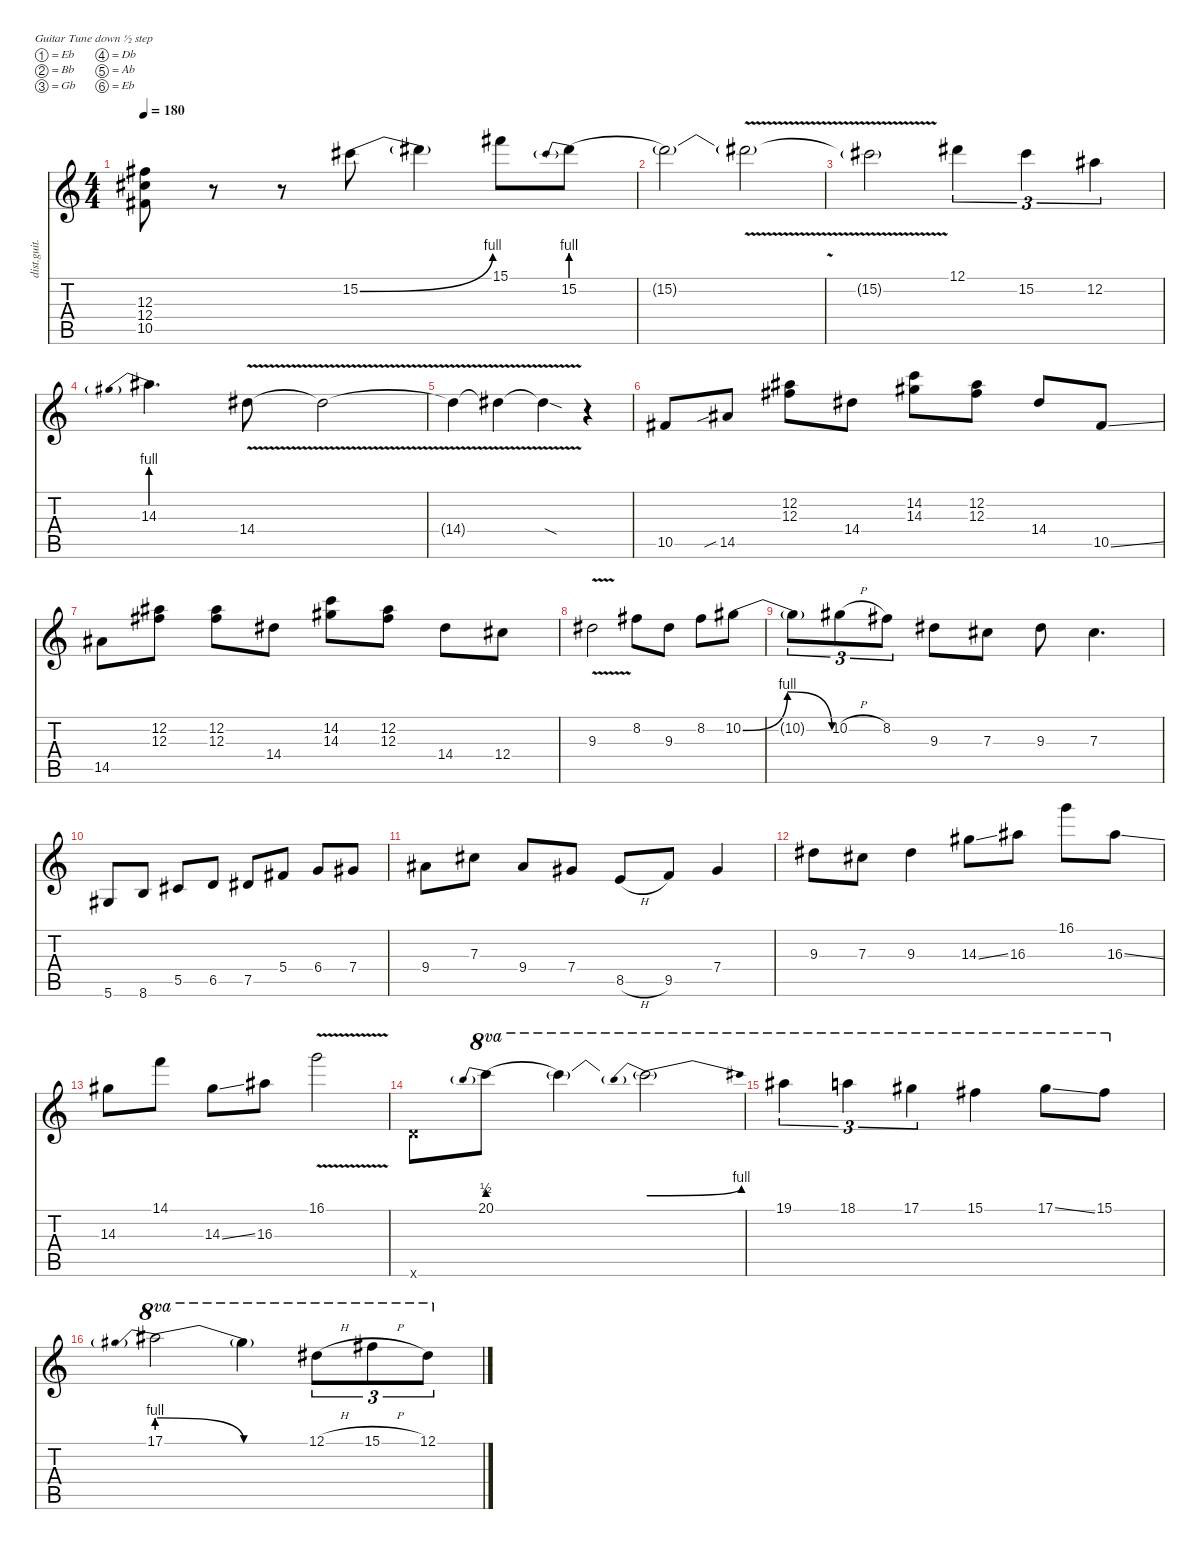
\defaultSystemsLayout 4
\hideDynamics
\bracketExtendMode nobrackets
\otherSystemsTrackNameOrientation horizontal
\track ("Guitar 1" "dist.guit.") {instrument distortionguitar}
\staff {score tabs}
\tuning (Eb4 Bb3 Gb3 Db3 Ab2 Eb2)
\ts (4 4)
\tempo 180
\clef g2
\ks c
(10.5{acc #} 12.4{acc #} 12.3{acc #}).8{dy f beam Down} r.8{beam Down} r.8{beam Down} 15.2{be (bend 0 0 15 4) acc #}.8{beam Down} 15.2{t}.4{beam Down} 15.1{acc #}.8{beam Down} 15.2{be (prebend 0 4 60 4)}.8{beam Down} |
15.2{t}.2{beam Down} 15.2{v t}.2{beam Down} |
15.2{v t acc #}.2{beam Down} 12.1{acc #}.4{tu (3 2) beam Down} 15.2{acc #}.4{tu (3 2) beam Down} 12.2{acc #}.4{tu (3 2) beam Down} |
14.3{be (prebend 0 4 60 4)}.4{d beam Down} 14.4{v acc #}.8{beam Down} 14.4{v t acc #}.2{beam Down} |
14.4{v t acc #}.4{beam Down} 14.4{v t acc #}.4{beam Down} 14.4{v sod t acc #}.4{beam Down} r.4{beam Down} |
10.5{acc #}.8{beam Up} 14.5{sib acc #}.8{beam Up} (12.2{acc #} 12.3{acc #}).8{beam Down} 14.4{acc #}.8{beam Down} (14.3{acc #} 14.2).8{beam Down} (12.2{acc #} 12.3{acc #}).8{beam Down} 14.4{acc #}.8{beam Up} 10.5{ss acc #}.8{beam Up} |
14.5{acc #}.8{beam Down} (12.2{acc #} 12.3{acc #}).8{beam Down} (12.3{acc #} 12.2{acc #}).8{beam Down} 14.4{acc #}.8{beam Down} (14.2 14.3{acc #}).8{beam Down} (12.3{acc #} 12.2{acc #}).8{beam Down} 14.4{acc #}.8{beam Down} 12.4{acc #}.8{beam Down} |
9.3{v acc #}.2{beam Down} 8.2{acc #}.8{beam Down} 9.3{acc #}.8{beam Down} 8.2{acc #}.8{beam Down} 10.2{be (bendrelease 0 0 10.2 4 20.4 4 30 0) acc #}.8{beam Down} |
10.2{t acc #}.8{tu (3 2) beam Down} 10.2{h acc #}.8{tu (3 2) beam Down} 8.2{acc #}.8{tu (3 2) beam Down} 9.3{acc #}.8{beam Down} 7.3{acc #}.8{beam Down} 9.3{acc #}.8{beam Down} 7.3{acc #}.4{d beam Down} |
5.6{acc #}.8{beam Up} 8.6.8{beam Up} 5.5{acc #}.8{beam Up} 6.5.8{beam Up} 7.5{acc #}.8{beam Up} 5.4{acc #}.8{beam Up} 6.4.8{beam Up} 7.4{acc #}.8{beam Up} |
9.4{acc #}.8{beam Down} 7.3{acc #}.8{beam Down} 9.4{acc #}.8{beam Up} 7.4{acc #}.8{beam Up} 8.5{h}.8{beam Up} 9.5.8{beam Up} 7.4{acc #}.4{beam Up} |
9.3{acc #}.8{beam Down} 7.3{acc #}.8{beam Down} 9.3{acc #}.4{beam Down} 14.3{ss acc #}.8{beam Down} 16.3{acc #}.8{beam Down} 16.1.8{beam Down} 16.3{ss acc #}.8{beam Down} |
14.3{acc #}.8{beam Down} 14.1.8{beam Down} 14.3{ss acc #}.8{beam Down} 16.3{acc #}.8{beam Down} 16.1{v}.2{beam Down} |
11.6{x}.8{beam Down} 20.1{be (prebend 0 2 60 2)}.8{ot 8va beam Down} 20.1{t}.4{ot 8va beam Down} 20.1{be (prebendbend 0 2 15.6 4) t}.2{ot 8va beam Down} |
19.1{acc #}.4{tu (3 2) ot 8va beam Down} 18.1.4{tu (3 2) ot 8va beam Down} 17.1{acc #}.4{tu (3 2) ot 8va beam Down} 15.1{acc #}.4{ot 8va beam Down} 17.1{ss acc #}.8{ot 8va beam Down} 15.1{acc #}.8{ot 8va beam Down} |
17.1{be (prebendrelease 0 4 15 0)}.2{ot 8va beam Down} 17.1{be (hold 0 0 60 0) t acc #}.4{ot 8va beam Down} 12.1{h acc #}.8{tu (3 2) ot 8va beam Down} 15.1{h acc #}.8{tu (3 2) ot 8va beam Down} 12.1{acc #}.8{tu (3 2) ot 8va beam Down}
